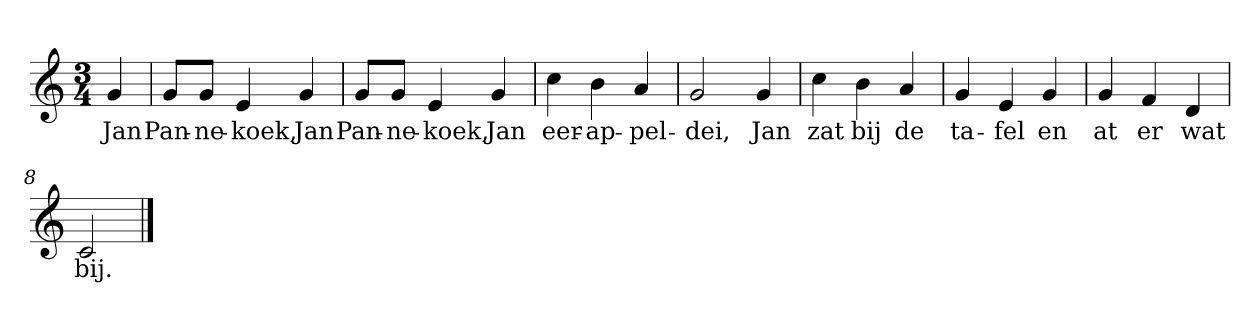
**kern	**text
*part1	*part1
*staff1	*staff1
*clefG2	*
*k[]	*
*C:	*
*M3/4	*
*MM120	*
=	=
4g	Jan
=1	=1
8g/L	Pan-
8g/J	-ne-
4e	-koek,
4g	Jan
=2	=2
8g/L	Pan-
8g/J	-ne-
4e	-koek,
4g	Jan
=3	=3
4cc	eer-
4b	-ap-
4a	-pel-
=4	=4
2g	-dei,
4g	Jan
=5	=5
4cc	zat
4b	bij
4a	de
=6	=6
4g	ta-
4e	-fel
4g	en
=7	=7
4g	at
4f	er
4d	wat
=8	=8
2c	bij.
==	==
*-	*-
